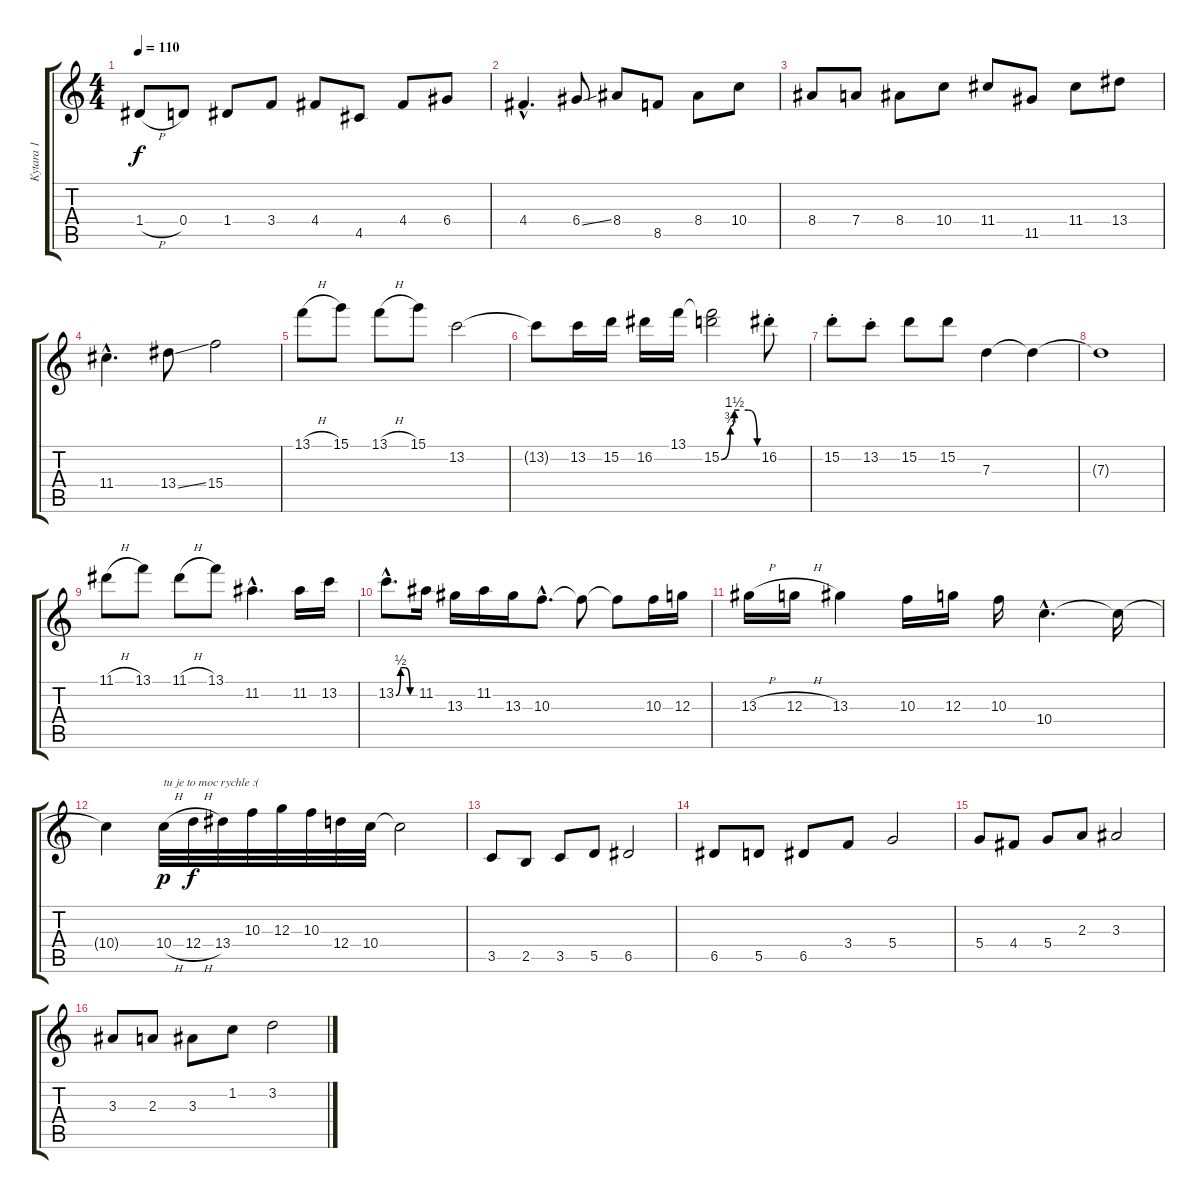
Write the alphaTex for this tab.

\track ("Kytara 1" "Kytara 1") {instrument electricguitarjazz}
\staff {score tabs}
\tuning (E4 B3 G3 D3 A2 E2) {hide}
\ts (4 4)
\tempo 110
\clef g2
\ks c
1.4{h}.8{dy f} 0.4.8 1.4.8 3.4.8 4.4.8 4.5.8 4.4.8 6.4.8 |
4.4{hac}.4{d} 6.4{ss}.8 8.4.8 8.5.8 8.4.8 10.4.8 |
8.4.8 7.4.8 8.4.8 10.4.8 11.4.8 11.5.8 11.4.8 13.4.8 |
11.4{hac}.4{d} 13.4{ss}.8 15.4.2 |
13.1{h}.8 15.1.8 13.1{h}.8 15.1.8 13.2.2 |
13.2{t}.8 13.2.16 15.2.16 16.2.16 13.1.16 (13.1{t} 15.2{be (custom 0 0 15 3 22 6 30 6 45 6 60 0)}).2 16.2{st}.8 |
15.2{st}.8 13.2{st}.8 15.2.8 15.2.8 7.3.4 7.3{t}.4 |
7.3{t}.1 |
11.1{h}.8 13.1.8 11.1{h}.8 13.1.8 11.2{hac}.4{d} 11.2.16 13.2.16 |
13.2{be (custom 0 0 15 2 30 2 45 0 60 0) hac}.8{d} 11.2.16 13.3.16 11.2.16 13.3.16 10.3{hac}.8{d} 10.3{t}.8 10.3{t}.8 10.3.16 12.3.16 |
13.3{h}.16 12.3{h}.16 13.3.4 10.3.16 12.3.16 10.3.16 10.4{hac}.4{d} 10.4{t}.16 |
10.4{t}.4 10.4{h}.32{txt "tu je to moc rychle :(" dy p} 12.4{h}.32{dy f} 13.4.32 10.3.32 12.3.32 10.3.32 12.4.32 10.4.32 10.4{t}.2 |
3.5.8 2.5.8 3.5.8 5.5.8 6.5.2 |
6.5.8 5.5.8 6.5.8 3.4.8 5.4.2 |
5.4.8 4.4.8 5.4.8 2.3.8 3.3.2 |
3.3.8 2.3.8 3.3.8 1.2.8 3.2.2
